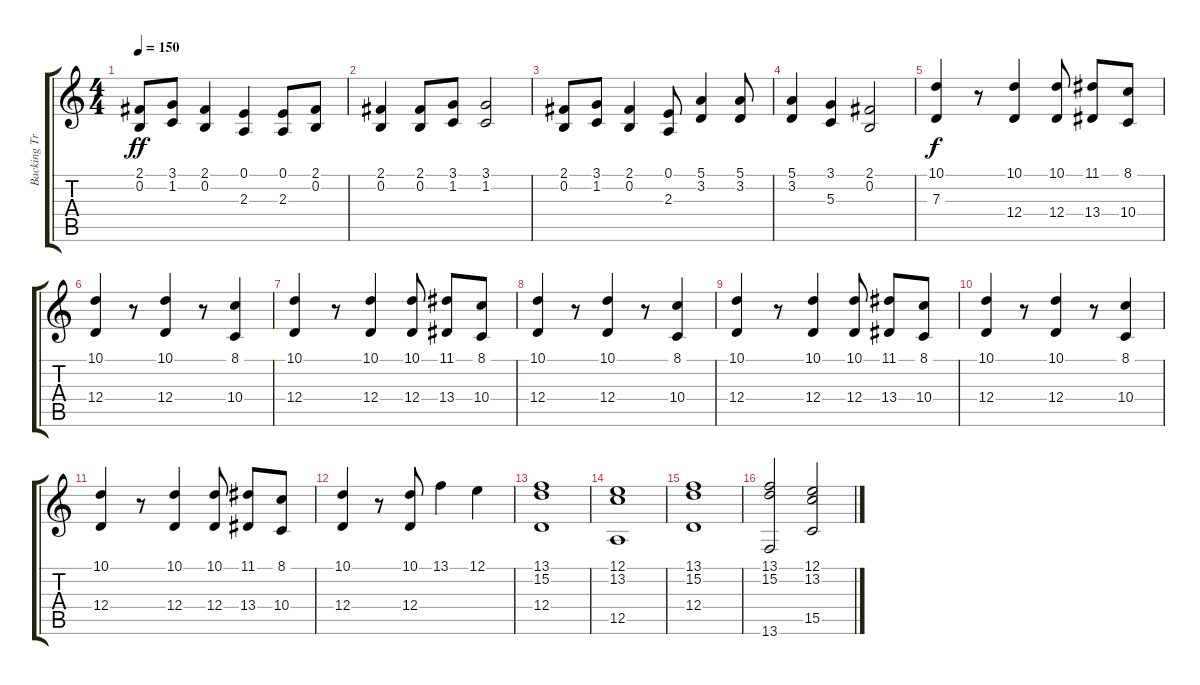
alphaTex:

\track ("Backing Track (Strings)" "Backing Tr") {instrument stringensemble1}
\staff {score tabs}
\tuning (E4 B3 G3 D3 A2 E2) {hide}
\ts (4 4)
\tempo 150
\clef g2
\ks c
(2.1 0.2).8{dy ff} (3.1 1.2).8 (2.1 0.2).4 (0.1 2.3).4 (0.1 2.3).8 (2.1 0.2).8 |
(2.1 0.2).4 (2.1 0.2).8 (3.1 1.2).8 (3.1 1.2).2 |
(2.1 0.2).8 (3.1 1.2).8 (2.1 0.2).4 (0.1 2.3).8 (5.1 3.2).4 (5.1 3.2).8 |
(5.1 3.2).4 (3.1 5.3).4 (2.1 0.2).2 |
(10.1 7.3).4{dy f} r.8 (10.1 12.4).4 (10.1 12.4).8 (11.1 13.4).8 (8.1 10.4).8 |
(10.1 12.4).4 r.8 (10.1 12.4).4 r.8 (8.1 10.4).4 |
(10.1 12.4).4 r.8 (10.1 12.4).4 (10.1 12.4).8 (11.1 13.4).8 (8.1 10.4).8 |
(10.1 12.4).4 r.8 (10.1 12.4).4 r.8 (8.1 10.4).4 |
(10.1 12.4).4 r.8 (10.1 12.4).4 (10.1 12.4).8 (11.1 13.4).8 (8.1 10.4).8 |
(10.1 12.4).4 r.8 (10.1 12.4).4 r.8 (8.1 10.4).4 |
(10.1 12.4).4 r.8 (10.1 12.4).4 (10.1 12.4).8 (11.1 13.4).8 (8.1 10.4).8 |
(10.1 12.4).4 r.8 (10.1 12.4).8 13.1.4 12.1.4 |
(13.1 15.2 12.4).1 |
(12.1 13.2 12.5).1 |
(13.1 15.2 12.4).1 |
(13.1 15.2 13.6).2 (12.1 13.2 15.5).2
